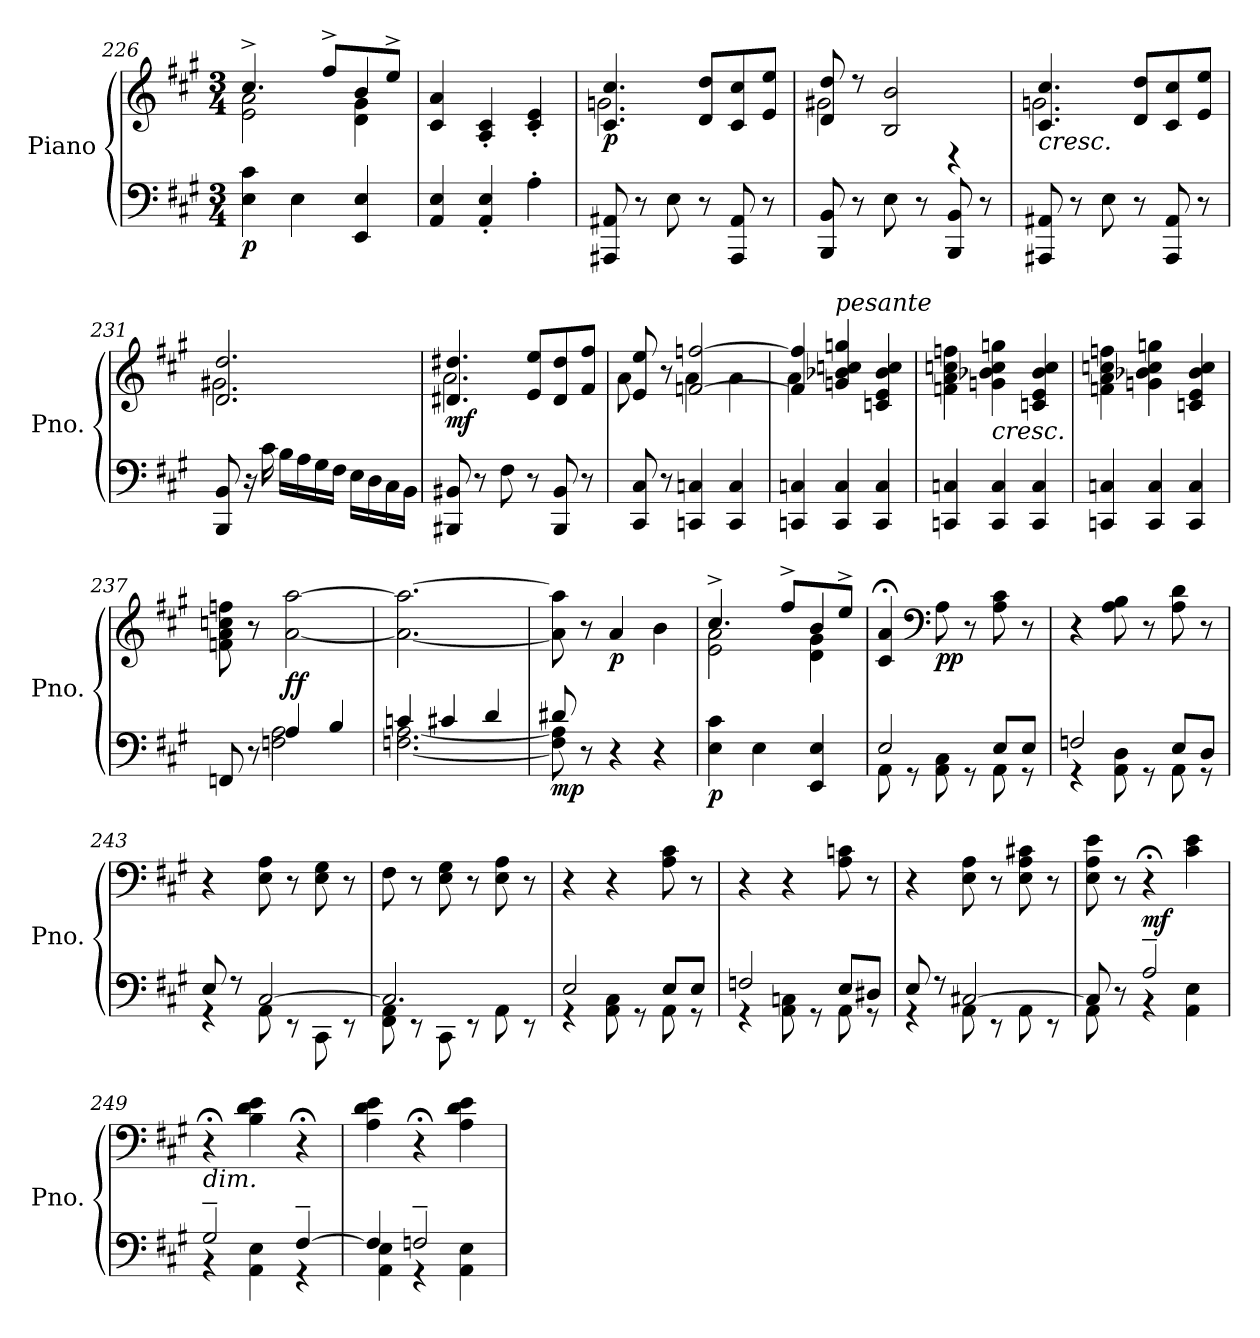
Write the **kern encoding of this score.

**kern	**kern	**dynam
*part1	*part1	*part1
*staff2	*staff1	*staff1/2
*I"Piano	*	*
*I'Pno.	*	*
*clefF4	*clefG2	*
*k[f#c#g#]	*k[f#c#g#]	*
*M3/4	*M3/4	*
=226	=226	=226
*	*^	*
*	*	*^	*
!	!	!	!	!LO:DY:b=2
4E\ 4c#\	4.cc#^/	2e\ 2a\	4raayy	p
4E\	.	.	8reyy	.
.	8reyy	.	8ff#^/L	.
4EE/ 4E/	4b/	4d\ 4g#\	8ryy	.
.	.	.	8ee^/J	.
*	*v	*v	*v	*
=227	=227	=227
4AA/ 4E/	4c#/ 4a/	.
4AA/' 4E/'	4A/' 4c#/'	.
4A'\	4c#/' 4e/'	.
=228	=228	=228
*	*^	*
!	!	!	!LO:DY:b
8AAA#X/ 8AA#X/	4.c#/ 4.cc#/	2.gn\	p
8r	.	.	.
8E\	.	.	.
8r	8d/ 8dd/L	.	.
8AAA#/ 8AA#/	8c#/ 8cc#/	.	.
8r	8e/ 8ee/J	.	.
!!LO:LB:g=z	!!
=229	=229	=229	=229
8BBB/ 8BB/	8d/ 8dd/	2g#X\	.
8r	8r	.	.
8E\	2B/ 2b/	.	.
8r	.	.	.
8BBB/ 8BB/	.	4r	.
8r	.	.	.
=230	=230	=230	=230
!	!	!	!LO:HP:b
8AAA#X/ 8AA#X/	4.c#/ 4.cc#/	2.gn\	<
8r	.	.	.
8E\	.	.	.
8r	8d/ 8dd/L	.	.
8AAA#/ 8AA#/	8c#/ 8cc#/	.	.
8r	8e/ 8ee/J	.	.
=231	=231	=231	=231
8BBB/ 8BB/	2.d/ 2.dd/	2.g#X\	.
16r	.	.	.
16c#\	.	.	.
16B\LL	.	.	.
16A\	.	.	.
16G#\	.	.	.
16F#\JJ	.	.	.
16E\LL	.	.	.
16D\	.	.	.
16C#\	.	.	.
16BB\JJ	.	.	.
=232	=232	=232	=232
!	!	!	!LO:DY:b
8BBB#X/ 8BB#X/	4.d#X/ 4.dd#X/	2.a\	mf
8r	.	.	.
8F#\	.	.	.
8r	8e/ 8ee/L	.	.
8BBB#/ 8BB#/	8d#/ 8dd#/	.	.
8r	8f#/ 8ff#/J	.	.
!!LO:LB:g=z	!!
=233	=233	=233	=233
8CC#/ 8C#/	8e/ 8ee/	8a\	.
8r	8r	8ryy	.
4CCn/ 4Cn/	[2fn/ [2ffn/	4a\	.
4CC/ 4C/	.	4a\	.
=234	=234	=234	=234
4CCn/ 4Cn/	4f/] 4ff/]	4a\	.
!	!LO:TX:a:i:t=pesante	!	!
4CC/ 4C/	4gn/ 4b-X/ 4ccn/ 4ggn/	2rcyy	.
4CC/ 4C/	4cn/ 4e/ 4b-/ 4cc/	.	.
*	*v	*v	*
=235	=235	=235
4CCn/ 4Cn/	4fn\ 4a\ 4ccn\ 4ffn\	.
*	*MM134	*
!	!LO:TX:b:i:t=cresc.	!
4CC/ 4C/	4gn\ 4b-X\ 4cc\ 4ggn\	.
4CC/ 4C/	4cn/ 4e/ 4b-/ 4cc/	.
=236	=236	=236
*	*MM130	*
4CCn/ 4Cn/	4fn\ 4a\ 4ccn\ 4ffn\	.
4CC/ 4C/	4gn\ 4b-X\ 4cc\ 4ggn\	.
4CC/ 4C/	4cn/ 4e/ 4b-/ 4cc/	.
=237	=237	=237
*^	*	*
8FFn/	8rCCyy	8fn\ 8a\ 8ccn\ 8ffn\	.
8r	8rEEyy	8r	.
*	*	*MM138	*
!	!	!	!LO:DY:b
4A/	2Fn\ 2A\	[2a\ [2aa\	ff
4B/	.	.	.
!!LO:LB:g=z
=238	=238	=238	=238
4cn/	[2.Fn\ [2.A\	2.a\_ 2.aa\_	.
4c#X/	.	.	.
4d/	.	.	.
*v	*v	*	*
.	.	[
=239	=239	=239
*^	*	*
!	!	!	!LO:DY:b=2
8d#X/	8F\] 8A\]	8a\] 8aa\]	mp
8r	8ryy	8r	.
*	*	*MM134	*
!	!	!	!LO:DY:b
4r	4ryy	4a/	p
4r	4ryy	4b\	.
=240	=240	=240	=240
*	*	*^	*
*	*	*	*^	*
!	!	!	!	!	!LO:DY:b=2
*v	*v	*	*	*	*
4E\ 4c#\	4.cc#^/	2e\ 2a\	4raayy	p
4E\	.	.	8reyy	.
.	8reyy	.	8ff#^/L	.
4EE/ 4E/	4b/	4d\ 4g#\	8ryy	.
.	.	.	8ee^/J	.
*	*v	*v	*v	*
=241	=241	=241
*	*MM130	*
*^	*	*
2E/	8AA\	4c#/;< 4a/;<	.
.	8r	.	.
*	*	*clefF4	*
!	!	!	!LO:DY:b
.	8AA\ 8C#\	8A\	pp
.	8r	8r	.
8E/L	8AA\	8A\ 8c#\	.
8E/J	8r	8r	.
=242	=242	=242	=242
2Fn/	4r	4r	.
.	8AA\ 8D\	8A\ 8B\	.
.	8r	8r	.
8E/L	8AA\	8A\ 8d\	.
8D/J	8r	8r	.
!!LO:LB:g=z
=243	=243	=243	=243
8E/	4r	4r	.
8r	.	.	.
[2C#/	8AA\	8E\ 8A\	.
.	8r	8r	.
.	8CC#\	8E\ 8G#\	.
.	8r	8r	.
=244	=244	=244	=244
2.C#/]	8FF#\ 8AA\	8F#\	.
.	8r	8r	.
.	8CC#\	8E\ 8G#\	.
.	8r	8r	.
.	8AA\	8E\ 8A\	.
.	8r	8r	.
=245	=245	=245	=245
2E/	4r	4r	.
.	8AA\ 8C#\	4r	.
.	8r	.	.
8E/L	8AA\	8A\ 8c#\	.
8E/J	8r	8r	.
=246	=246	=246	=246
2Fn/	4r	4r	.
.	8AA\ 8Cn\	4r	.
.	8r	.	.
8E/L	8AA\	8A\ 8cn\	.
8D#X/J	8r	8r	.
=247	=247	=247	=247
8E/	4r	4r	.
8r	.	.	.
[2C#X/	8AA\	8E\ 8A\	.
.	8r	8r	.
.	8AA\	8E\ 8A\ 8c#X\	.
.	8r	8r	.
!!LO:PB:g=z
=248	=248	=248	=248
8C#/]	8AA\	8E\ 8A\ 8e\	.
8ryy	8r	8r	.
!	!	!	!LO:DY:b
2A~/	4r	4r;<	mf
.	4AA\ 4E\	4c#\ 4e\	.
=249	=249	=249	=249
!	!	!LO:TX:b:i:t=dim.	!
2G#~/	4r	4r;<	.
.	4AA\ 4E\	4B\ 4d\ 4e\	.
[4F#~/	4r	4r;<	.
=250	=250	=250	=250
4F#/]	4AA\ 4E\	4A\ 4d\ 4e\	.
2Fn~/	4r	4r;<	.
.	4AA\ 4E\	4A\ 4d\ 4e\	.
*v	*v	*	*
=	=	=
*-	*-	*-
